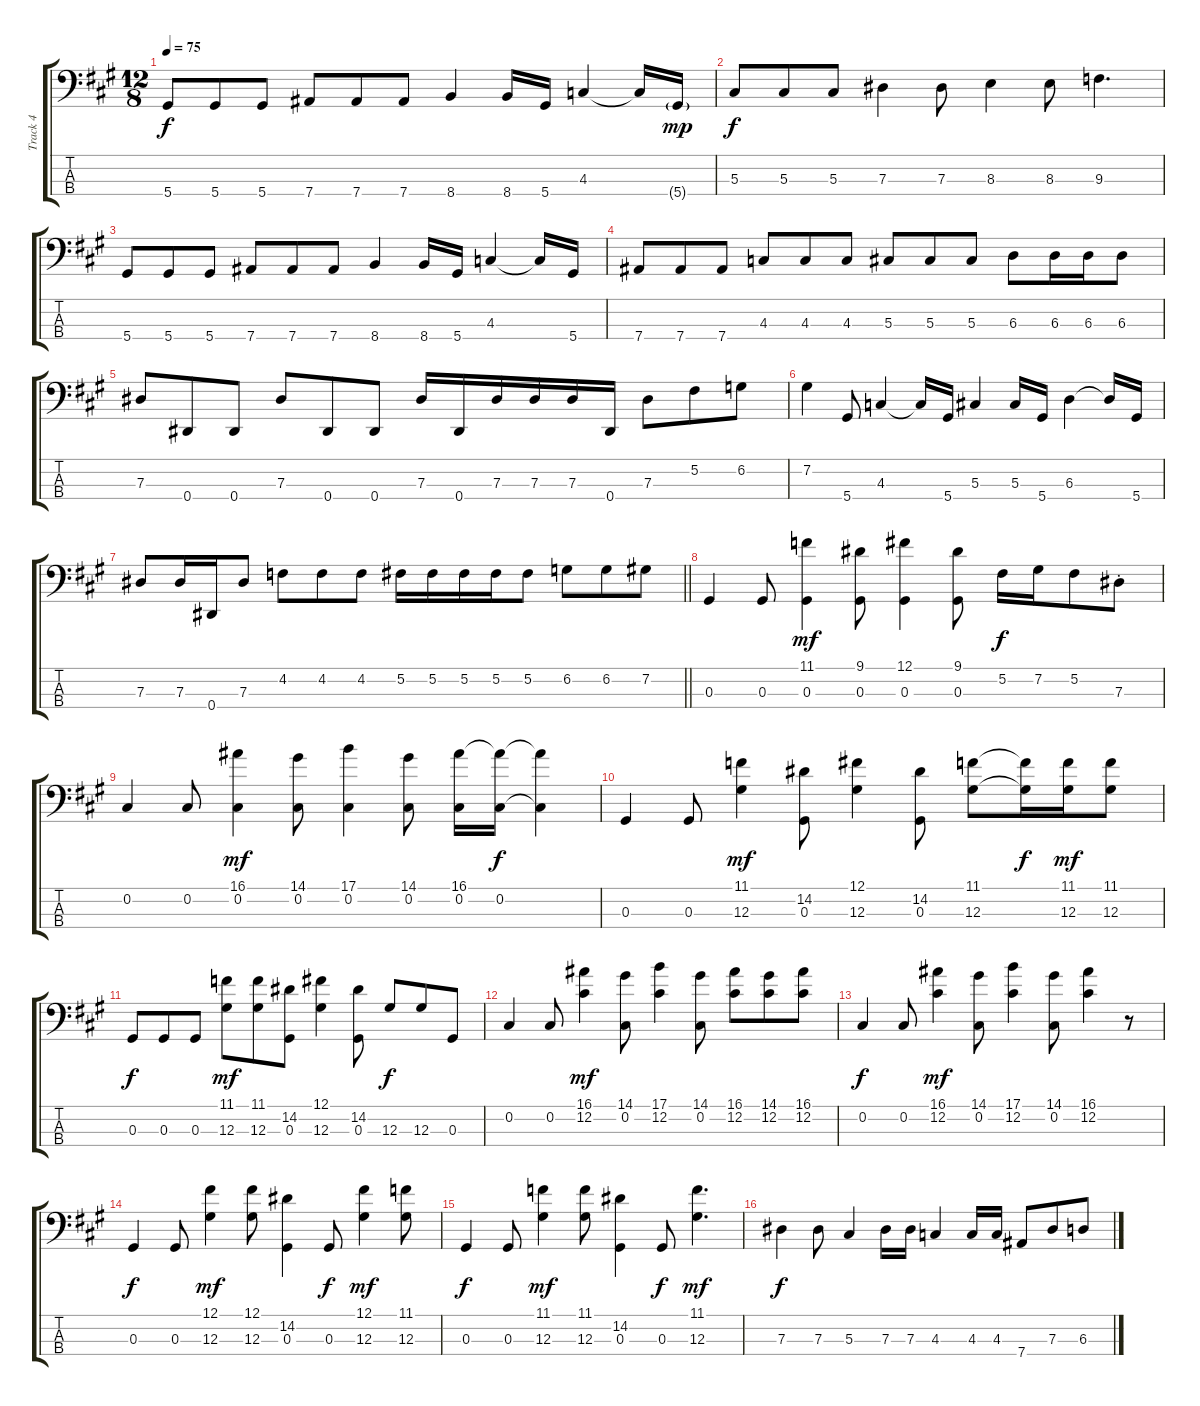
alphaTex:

\track ("Track 4" "Track 4") {instrument electricbassfinger}
\staff {score tabs}
\tuning (Gb2 Db2 Ab1 Eb1) {hide}
\ts (12 8)
\tempo 75
\clef f4
\ks a
5.4.8{dy f} 5.4.8 5.4.8 7.4.8 7.4.8 7.4.8 8.4.4 8.4.16 5.4.16 4.3.4 4.3{t}.16 5.4{g}.16{dy mp} |
5.3.8{dy f} 5.3.8 5.3.8 7.3.4 7.3.8 8.3.4 8.3.8 9.3.4{d} |
5.4.8 5.4.8 5.4.8 7.4.8 7.4.8 7.4.8 8.4.4 8.4.16 5.4.16 4.3.4 4.3{t}.16 5.4.16 |
7.4.8 7.4.8 7.4.8 4.3.8 4.3.8 4.3.8 5.3.8 5.3.8 5.3.8 6.3.8 6.3.16 6.3.16 6.3.8 |
7.3.8 0.4.8 0.4.8 7.3.8 0.4.8 0.4.8 7.3.16 0.4.16 7.3.16 7.3.16 7.3.16 0.4.16 7.3.8 5.2.8 6.2.8 |
7.2.4 5.4.8 4.3.4 4.3{t}.16 5.4.16 5.3.4 5.3.16 5.4.16 6.3.4 6.3{t}.16 5.4.16 |
\barLineRight lightlight
7.3.8 7.3.16 0.4.16 7.3.8 4.2.8 4.2.8 4.2.8 5.2.16 5.2.16 5.2.16 5.2.16 5.2.8 6.2.8 6.2.8 7.2.8 |
0.3.4 0.3.8 (11.1 0.3).4{dy mf} (9.1 0.3).8 (12.1 0.3).4 (9.1 0.3).8 5.2.16{dy f} 7.2.16 5.2.8 7.3{st}.8 |
0.2.4 0.2.8 (16.1 0.2).4{dy mf} (14.1 0.2).8 (17.1 0.2).4 (14.1 0.2).8 (16.1 0.2).16 (16.1{t} 0.2).16{dy f} (16.1{t} 0.2{t}).4 |
0.3.4 0.3.8 (11.1 12.3).4{dy mf} (14.2 0.3).8 (12.1 12.3).4 (14.2 0.3).8 (11.1 12.3).8 (11.1{t} 12.3{t}).16{dy f} (11.1 12.3).16{dy mf} (11.1 12.3).8 |
0.3.8{dy f} 0.3.8 0.3.8 (11.1 12.3).8{dy mf} (11.1 12.3).8 (14.2 0.3).8 (12.1 12.3).4 (14.2 0.3).8 12.3.8{dy f} 12.3.8 0.3.8 |
0.2.4 0.2.8 (16.1 12.2).4{dy mf} (14.1 0.2).8 (17.1 12.2).4 (14.1 0.2).8 (16.1 12.2).8 (14.1 12.2).8 (16.1 12.2).8 |
0.2.4{dy f} 0.2.8 (16.1 12.2).4{dy mf} (14.1 0.2).8 (17.1 12.2).4 (14.1 0.2).8 (16.1 12.2).4 r.8 |
0.3.4{dy f} 0.3.8 (12.1 12.3).4{dy mf} (12.1 12.3).8 (14.2 0.3).4 0.3.8{dy f} (12.1 12.3).4{dy mf} (11.1 12.3).8 |
0.3.4{dy f} 0.3.8 (11.1 12.3).4{dy mf} (11.1 12.3).8 (14.2 0.3).4 0.3.8{dy f} (11.1 12.3).4{d dy mf} |
7.3.4{dy f} 7.3.8 5.3.4 7.3.16 7.3.16 4.3.4 4.3.16 4.3.16 7.4.8 7.3.8 6.3.8
